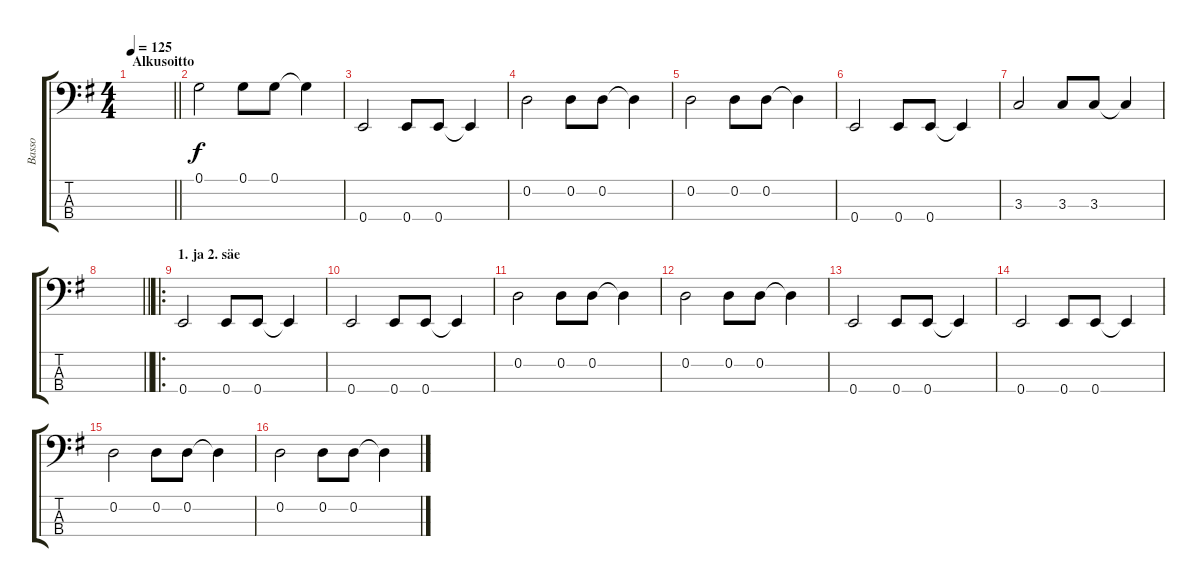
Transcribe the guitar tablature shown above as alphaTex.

\track ("Basso" "Basso") {instrument slapbass1}
\staff {score tabs}
\tuning (G2 D2 A1 E1) {hide}
\ts (4 4)
\section ("" "Alkusoitto")
\tempo 125
\clef f4
\barLineRight lightlight
\ks g
|
0.1.2 0.1.8 0.1.8 0.1{t}.4 |
0.4.2 0.4.8 0.4.8 0.4{t}.4 |
0.2.2 0.2.8 0.2.8 0.2{t}.4 |
0.2.2 0.2.8 0.2.8 0.2{t}.4 |
0.4.2 0.4.8 0.4.8 0.4{t}.4 |
3.3.2 3.3.8 3.3.8 3.3{t}.4 |
\barLineRight lightlight
|
\ro
\section ("" "1. ja 2. säe")
0.4.2 0.4.8 0.4.8 0.4{t}.4 |
0.4.2 0.4.8 0.4.8 0.4{t}.4 |
0.2.2 0.2.8 0.2.8 0.2{t}.4 |
0.2.2 0.2.8 0.2.8 0.2{t}.4 |
0.4.2 0.4.8 0.4.8 0.4{t}.4 |
0.4.2 0.4.8 0.4.8 0.4{t}.4 |
0.2.2 0.2.8 0.2.8 0.2{t}.4 |
0.2.2 0.2.8 0.2.8 0.2{t}.4
